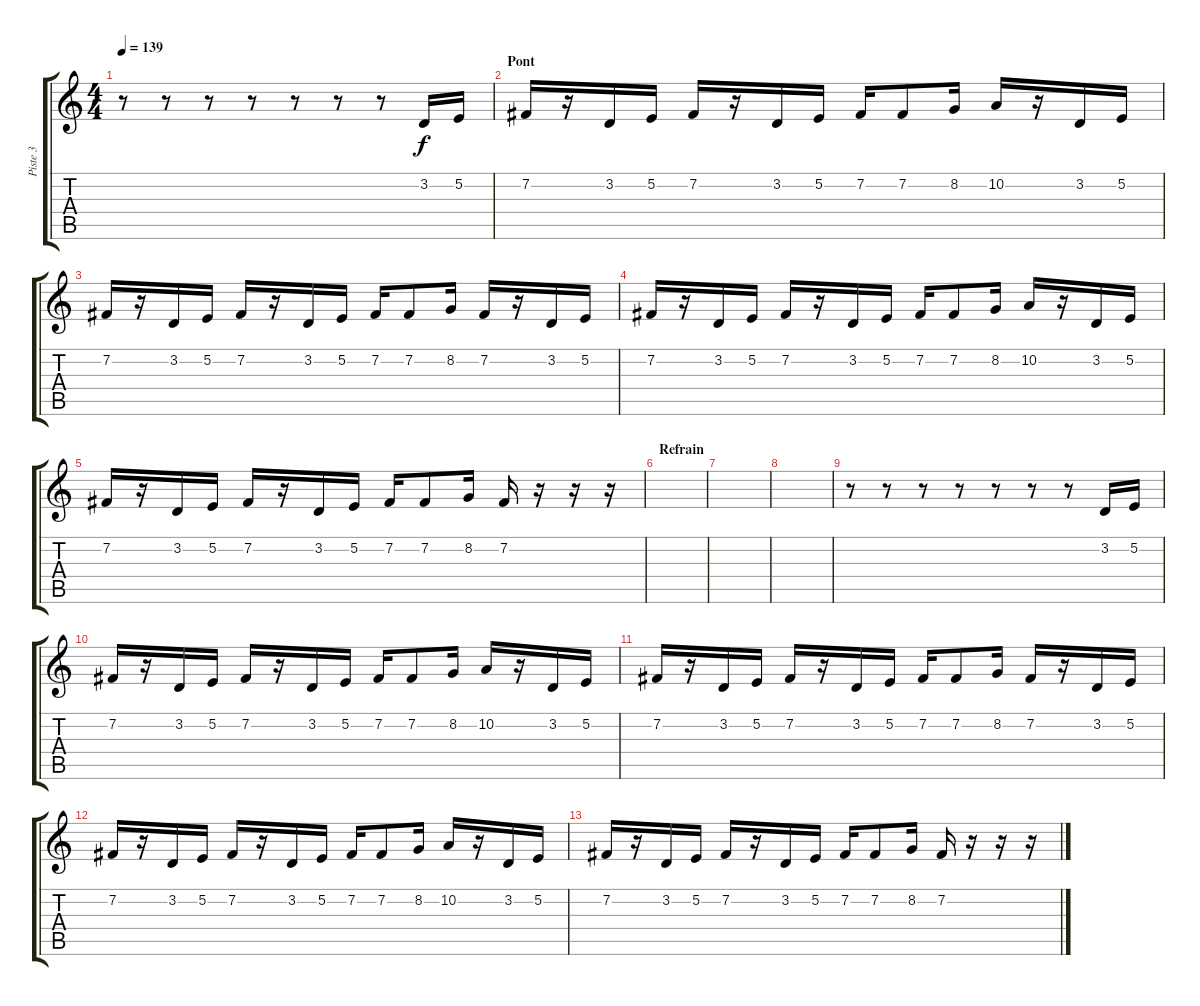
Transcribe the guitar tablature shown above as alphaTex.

\track ("Piste 3" "Piste 3") {instrument altosax}
\staff {score tabs}
\tuning (E4 B3 G3 D3 A2 E2) {hide}
\ts (4 4)
\tempo 139
\clef g2
\ks c
r.8{dy f} r.8 r.8 r.8 r.8 r.8 r.8 3.2.16 5.2.16 |
\section ("" "Pont")
7.2.16 r.16 3.2.16 5.2.16 7.2.16 r.16 3.2.16 5.2.16 7.2.16 7.2.8 8.2.16 10.2.16 r.16 3.2.16 5.2.16 |
7.2.16 r.16 3.2.16 5.2.16 7.2.16 r.16 3.2.16 5.2.16 7.2.16 7.2.8 8.2.16 7.2.16 r.16 3.2.16 5.2.16 |
7.2.16 r.16 3.2.16 5.2.16 7.2.16 r.16 3.2.16 5.2.16 7.2.16 7.2.8 8.2.16 10.2.16 r.16 3.2.16 5.2.16 |
7.2.16 r.16 3.2.16 5.2.16 7.2.16 r.16 3.2.16 5.2.16 7.2.16 7.2.8 8.2.16 7.2.16 r.16 r.16 r.16 |
\section ("" "Refrain")
|
|
|
r.8 r.8 r.8 r.8 r.8 r.8 r.8 3.2.16 5.2.16 |
7.2.16 r.16 3.2.16 5.2.16 7.2.16 r.16 3.2.16 5.2.16 7.2.16 7.2.8 8.2.16 10.2.16 r.16 3.2.16 5.2.16 |
7.2.16 r.16 3.2.16 5.2.16 7.2.16 r.16 3.2.16 5.2.16 7.2.16 7.2.8 8.2.16 7.2.16 r.16 3.2.16 5.2.16 |
7.2.16 r.16 3.2.16 5.2.16 7.2.16 r.16 3.2.16 5.2.16 7.2.16 7.2.8 8.2.16 10.2.16 r.16 3.2.16 5.2.16 |
7.2.16 r.16 3.2.16 5.2.16 7.2.16 r.16 3.2.16 5.2.16 7.2.16 7.2.8 8.2.16 7.2.16 r.16 r.16 r.16
